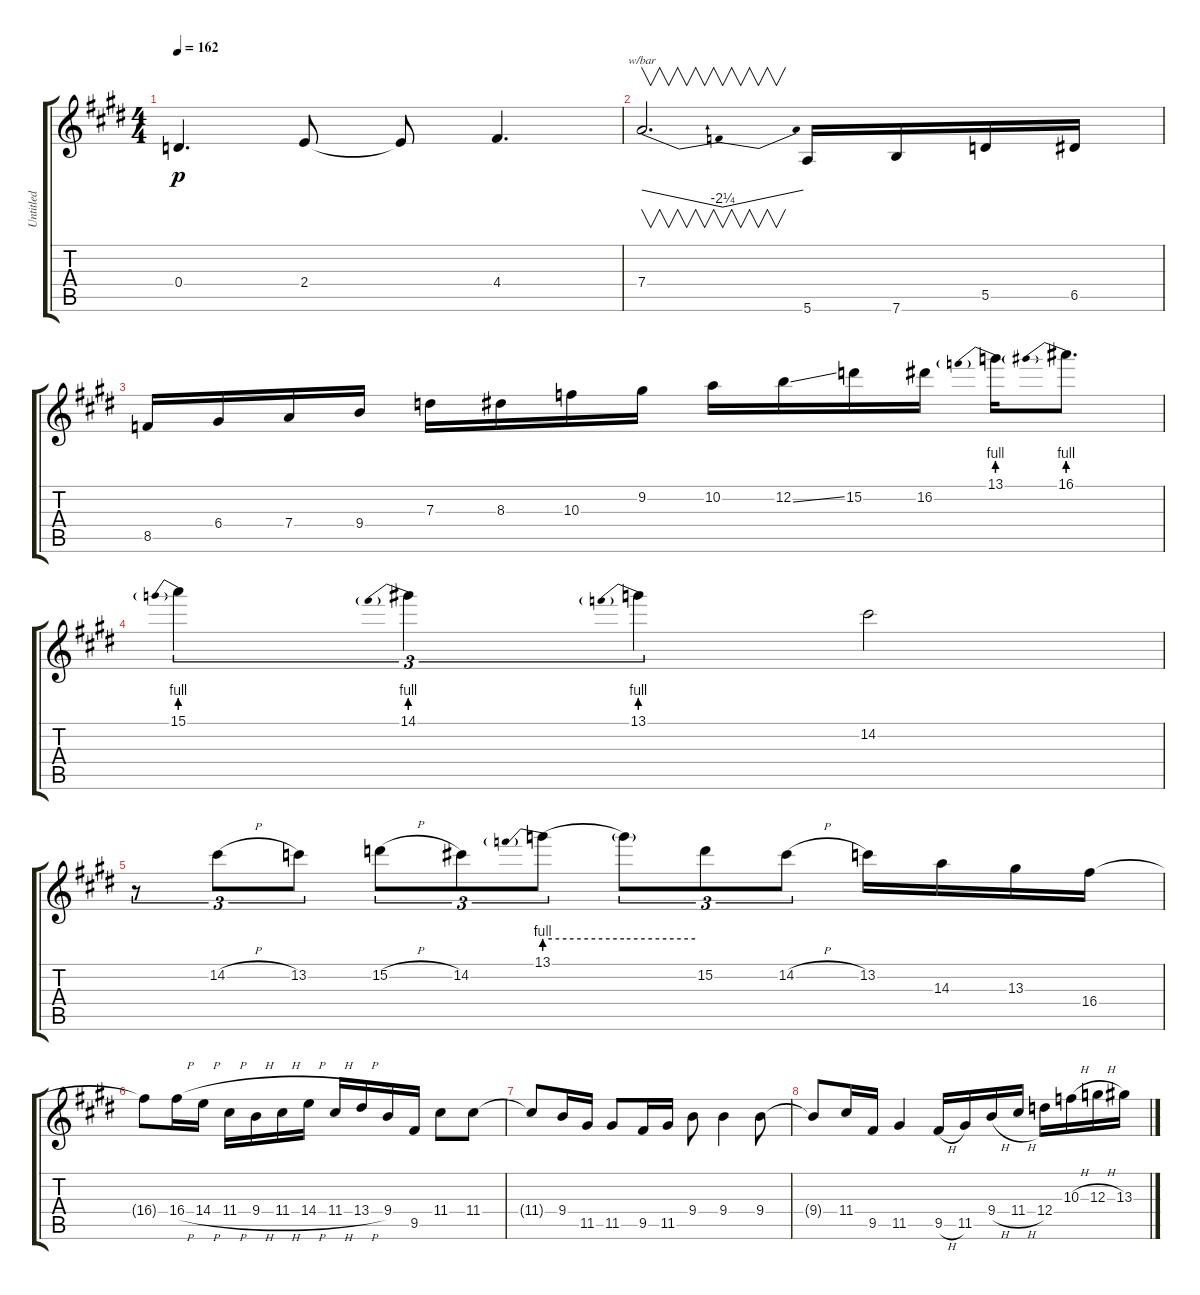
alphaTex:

\track ("Untitled" "Untitled") {instrument overdrivenguitar}
\staff {score tabs}
\tuning (E4 B3 G3 D3 A2 E2) {hide}
\ts (4 4)
\tempo 162
\clef g2
\ks c#minor
0.4{t}.4{d dy p} 2.4.8 2.4{t}.8 4.4.4{d} |
\ks e
7.4.2{v d tbe (dip default 0 0 30 -9 60 0)} 5.6.16 7.6.16 5.5.16 6.5.16 |
\ks c#minor
8.5.16 6.4.16 7.4.16 9.4.16 7.3.16 8.3.16 10.3.16 9.2.16 10.2.16 12.2{ss}.16 15.2.16 16.2.16 13.1{be (prebend 0 4 60 4)}.16 16.1{be (prebend 0 4 60 4)}.8{d} |
\ks e
15.1{be (prebend 0 4 60 4)}.4{tu (3 2)} 14.1{be (prebend 0 4 60 4)}.4{tu (3 2)} 13.1{be (prebend 0 4 60 4)}.4{tu (3 2)} 14.2.2 |
\ks c#minor
r.8{tu (3 2)} 14.2{h}.8{tu (3 2)} 13.2.8{tu (3 2)} 15.2{h}.8{tu (3 2)} 14.2.8{tu (3 2)} 13.1{be (prebend 0 4 60 4)}.8{tu (3 2)} 13.1{be (hold 0 4 60 4) t}.8{tu (3 2)} 15.2.8{tu (3 2)} 14.2{h}.8{tu (3 2)} 13.2.16 14.3.16 13.3.16 16.4.16 |
\ks e
16.4{t}.8 16.4{h}.16 14.4{h}.16 11.4{h}.16 9.4{h}.16 11.4{h}.16 14.4{h}.16 11.4{h}.16 13.4{h}.16 9.4.16 9.5.16 11.4.8 11.4.8 |
\ks c#minor
11.4{t}.8 9.4.16 11.5.16 11.5.8 9.5.16 11.5.16 9.4.8 9.4.4 9.4.8 |
\ks e
9.4{t}.8 11.4.16 9.5.16 11.5.4 9.5{h}.16 11.5.16 9.4{h}.16 11.4{h}.16 12.4.16 10.3{h}.16 12.3{h}.16 13.3.16
